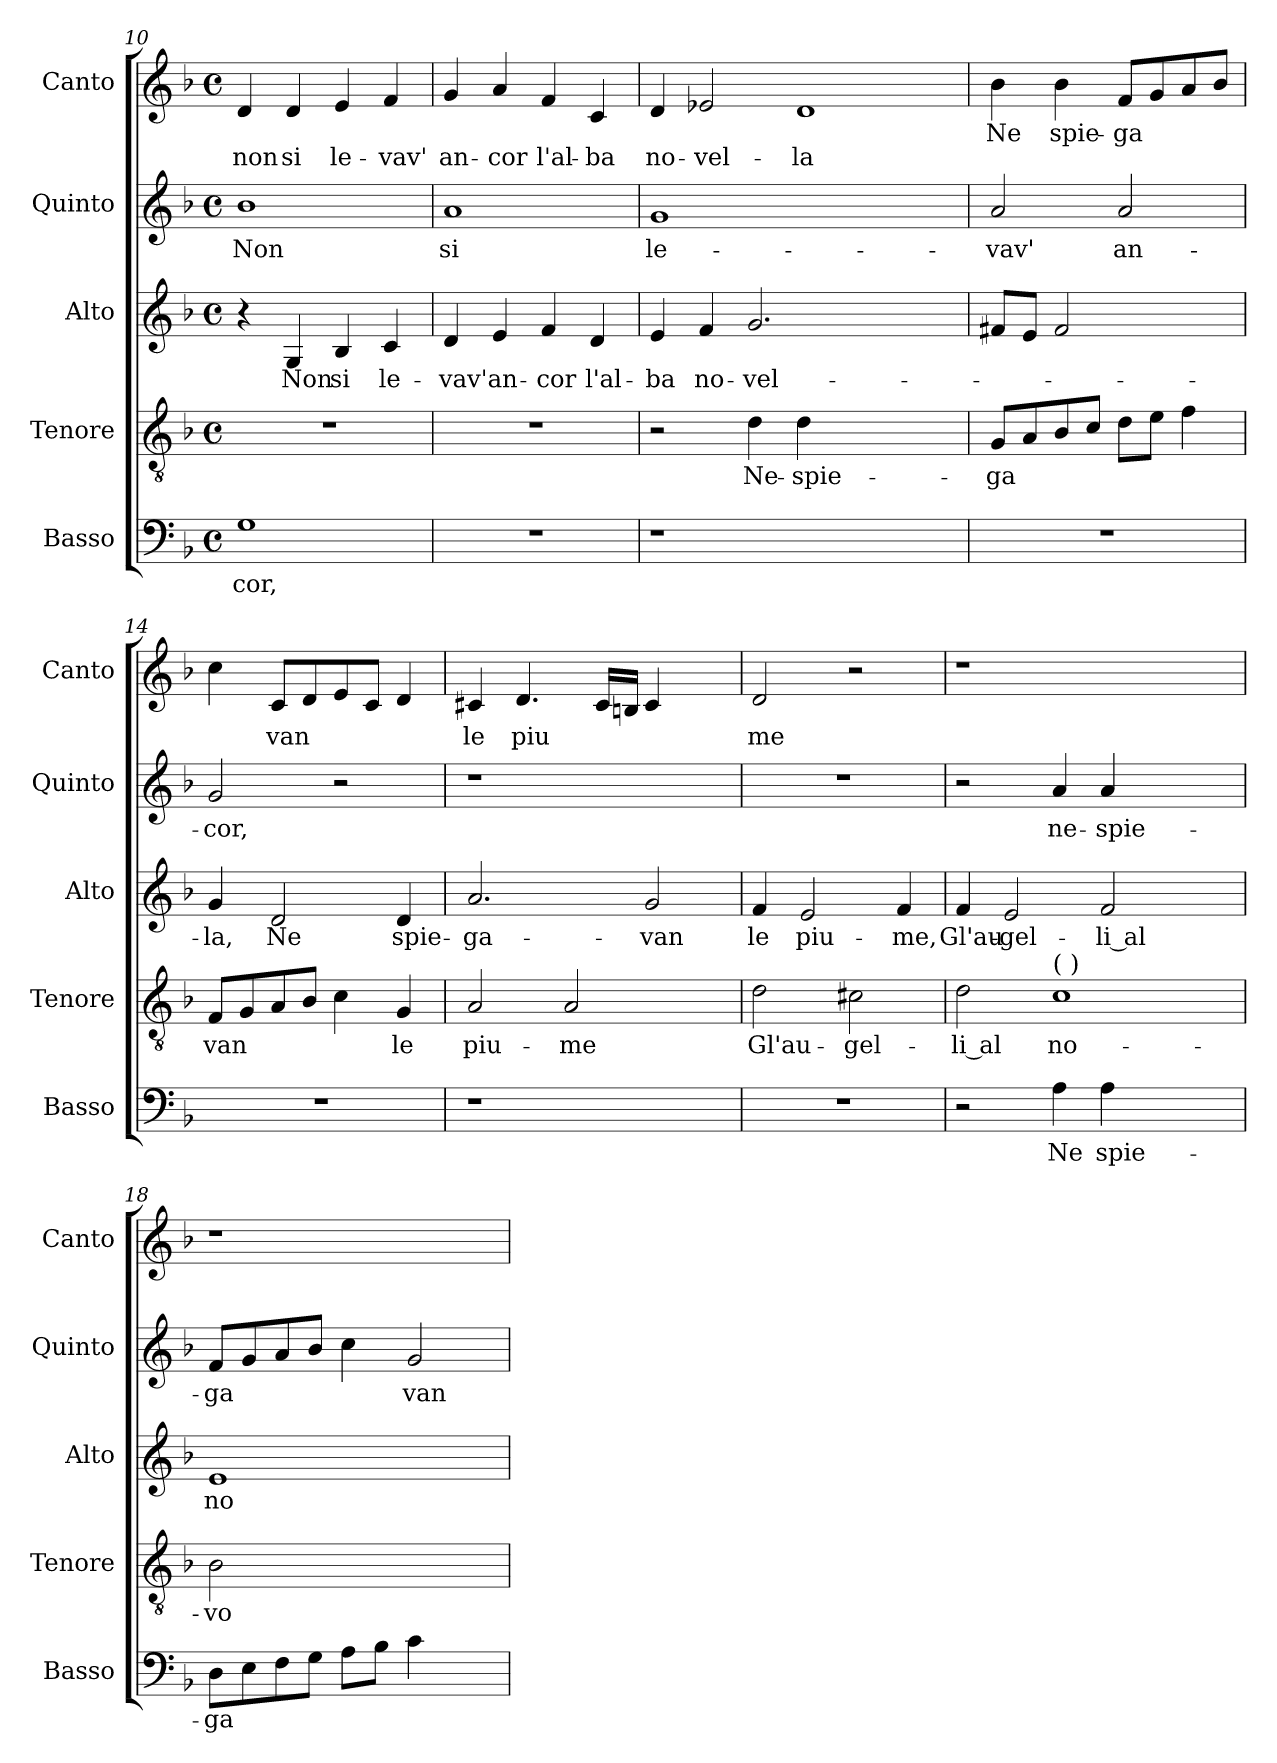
**kern	**text	**kern	**text	**kern	**text	**kern	**text	**kern	**text	**text
*part5	*part5	*part4	*part4	*part3	*part3	*part2	*part2	*part1	*part1	*part1
*staff5	*staff5	*staff4	*staff4	*staff3	*staff3	*staff2	*staff2	*staff1	*staff1	*staff1
*I"Basso	*	*I"Tenore	*	*I"Alto	*	*I"Quinto	*	*I"Canto	*	*
*I'Basso	*	*I'Tenore	*	*I'Alto	*	*I'Quinto	*	*I'Canto	*	*
*clefF4	*	*clefGv2	*	*clefG2	*	*clefG2	*	*clefG2	*	*
*k[b-]	*	*k[b-]	*	*k[b-]	*	*k[b-]	*	*k[b-]	*	*
*F:	*	*F:	*	*F:	*	*F:	*	*F:	*	*
*M4/4	*	*M4/4	*	*M4/4	*	*M4/4	*	*M4/4	*	*
*met(c)	*	*met(c)	*	*met(c)	*	*met(c)	*	*met(c)	*	*
=10	=10	=10	=10	=10	=10	=10	=10	=10	=10	=10
!	!LO:LY:b	!	!	!	!	!	!LO:LY:b	!	!	!LO:LY:b
1G	-cor,	1r	.	4r	.	1b-	Non	4d/	.	non
!	!	!	!	!	!LO:LY:b	!	!	!	!	!LO:LY:b
.	.	.	.	4G/	Non	.	.	4d/	.	si
!	!	!	!	!	!LO:LY:b	!	!	!	!	!LO:LY:b
.	.	.	.	4B-/	si	.	.	4e/	.	le-
!	!	!	!	!	!LO:LY:b	!	!	!	!	!LO:LY:b
.	.	.	.	4c/	le-	.	.	4f/	.	-vav'
=11	=11	=11	=11	=11	=11	=11	=11	=11	=11	=11
!	!	!	!	!	!LO:LY:b	!	!LO:LY:b	!	!	!LO:LY:b
1r	.	1r	.	4d/	-vav'	1a	si	4g/	.	an-
!	!	!	!	!	!LO:LY:b	!	!	!	!	!LO:LY:b
.	.	.	.	4e/	an-	.	.	4a/	.	-cor
!	!	!	!	!	!LO:LY:b	!	!	!	!	!LO:LY:b
.	.	.	.	4f/	-cor	.	.	4f/	.	l'al-
!	!	!	!	!	!LO:LY:b	!	!	!	!	!LO:LY:b
.	.	.	.	4d/	l'al-	.	.	4c/	.	-ba
=12	=12	=12	=12	=12	=12	=12	=12	=12	=12	=12
!	!	!	!	!	!LO:LY:b	!	!LO:LY:b	!	!	!LO:LY:b
1r	.	2r	.	4e/	-ba	1g	le-	4d/	.	no-
!	!	!	!	!	!LO:LY:b	!	!	!	!	!LO:LY:b
.	.	.	.	4f/	no-	.	.	2e-X/	.	-vel-
!	!	!	!LO:LY:b	!	!LO:LY:b	!	!	!	!	!
.	.	4d\	Ne-	2.g/	-vel-	.	.	.	.	.
!	!	!	!LO:LY:b	!	!	!	!	!	!	!LO:LY:b
.	.	4d\	-spie-	.	.	.	.	1d	.	-la
2.ryy	.	2.ryy	.	.	.	2.ryy	.	.	.	.
.	.	.	.	2ryy	.	.	.	.	.	.
!!LO:PB:g=z
=13	=13	=13	=13	=13	=13	=13	=13	=13	=13	=13
!	!	!	!LO:LY:b	!	!	!	!LO:LY:b	!	!LO:LY:b	!
1r	.	8G/L	-ga	8f#X/L	.	2a/	-vav'	4b-\	Ne	.
.	.	8A/	.	8e/J	.	.	.	.	.	.
!	!	!	!	!	!	!	!	!	!LO:LY:b	!
.	.	8B-/	.	2f#i/	.	.	.	4b-\	spie-	.
.	.	8c/J	.	.	.	.	.	.	.	.
!	!	!	!	!	!	!	!LO:LY:b	!	!LO:LY:b	!
.	.	8d\L	.	.	.	2a/	an-	8f/L	-ga	.
.	.	8e\J	.	.	.	.	.	8g/	.	.
.	.	4f\	.	4ryy	.	.	.	8a/	.	.
.	.	.	.	.	.	.	.	8b-/J	.	.
!!LO:LB:g=z
=14	=14	=14	=14	=14	=14	=14	=14	=14	=14	=14
!	!	!	!LO:LY:b	!	!LO:LY:b	!	!LO:LY:b	!	!	!
1r	.	8F/L	van	4g/	-la,	2g/	-cor,	4cc\	.	.
.	.	8G/	.	.	.	.	.	.	.	.
!	!	!	!	!	!LO:LY:b	!	!	!	!LO:LY:b	!
.	.	8A/	.	2d/	Ne	.	.	8c/L	van	.
.	.	8B-/J	.	.	.	.	.	8d/	.	.
.	.	4c\	.	.	.	2r	.	8e/	.	.
.	.	.	.	.	.	.	.	8c/J	.	.
!	!	!	!LO:LY:b	!	!LO:LY:b	!	!	!	!	!
.	.	4G/	le	4d/	spie-	.	.	4d/	.	.
=15	=15	=15	=15	=15	=15	=15	=15	=15	=15	=15
!	!	!	!LO:LY:b	!	!LO:LY:b	!	!	!	!LO:LY:b	!
1r	.	2A/	piu-	2.a/	-ga-	1r	.	4c#X/	le	.
!	!	!	!	!	!	!	!	!	!LO:LY:b	!
.	.	.	.	.	.	.	.	4.d/	piu	.
!	!	!	!LO:LY:b	!	!	!	!	!	!	!
.	.	2A/	-me	.	.	.	.	.	.	.
.	.	.	.	.	.	.	.	16c#i/LL	.	.
.	.	.	.	.	.	.	.	16Bn/JJ	.	.
!	!	!	!	!	!LO:LY:b	!	!	!	!	!
.	.	.	.	2g/	-van	.	.	4c#i/	.	.
4ryy	.	4ryy	.	.	.	4ryy	.	4ryy	.	.
=16	=16	=16	=16	=16	=16	=16	=16	=16	=16	=16
!	!	!	!LO:LY:b	!	!LO:LY:b	!	!	!	!LO:LY:b	!
1r	.	2d\	Gl'au-	4f/	le	1r	.	2d/	me	.
!	!	!	!	!	!LO:LY:b	!	!	!	!	!
.	.	.	.	2e/	piu-	.	.	.	.	.
!	!	!	!LO:LY:b	!	!	!	!	!	!	!
.	.	2c#X\	-gel-	.	.	.	.	2r	.	.
!	!	!	!	!	!LO:LY:b	!	!	!	!	!
.	.	.	.	4f/	-me,	.	.	.	.	.
=17	=17	=17	=17	=17	=17	=17	=17	=17	=17	=17
!	!	!	!LO:LY:b	!	!LO:LY:b	!	!	!	!	!
2r	.	2d\	-li al	4f/	Gl'au-	2r	.	1r	.	.
!	!	!	!	!	!LO:LY:b	!	!	!	!	!
.	.	.	.	2e/	-gel-	.	.	.	.	.
!	!	!LO:TX:a:t=(  )	!	!	!	!	!	!	!	!
!	!LO:LY:b	!	!LO:LY:b	!	!	!	!LO:LY:b	!	!	!
4A\	Ne	1c	no-	.	.	4a/	ne-	.	.	.
!	!LO:LY:b	!	!	!	!LO:LY:b	!	!LO:LY:b	!	!	!
4A\	spie-	.	.	2f/	-li al	4a/	-spie-	.	.	.
2ryy	.	.	.	.	.	2ryy	.	2ryy	.	.
.	.	.	.	4ryy	.	.	.	.	.	.
=18	=18	=18	=18	=18	=18	=18	=18	=18	=18	=18
!	!LO:LY:b	!	!LO:LY:b	!	!LO:LY:b	!	!LO:LY:b	!	!	!
8D\L	-ga	2B-\	-vo	1e	no-	8f/L	-ga	1r	.	.
8E\	.	.	.	.	.	8g/	.	.	.	.
8F\	.	.	.	.	.	8a/	.	.	.	.
8G\J	.	.	.	.	.	8b-/J	.	.	.	.
8A\L	.	2.ryy	.	.	.	4cc\	.	.	.	.
8B-\J	.	.	.	.	.	.	.	.	.	.
!	!	!	!	!	!	!	!LO:LY:b	!	!	!
4c\	.	.	.	.	.	2g/	van	.	.	.
4ryy	.	.	.	4ryy	.	.	.	4ryy	.	.
=	=	=	=	=	=	=	=	=	=	=
*-	*-	*-	*-	*-	*-	*-	*-	*-	*-	*-
